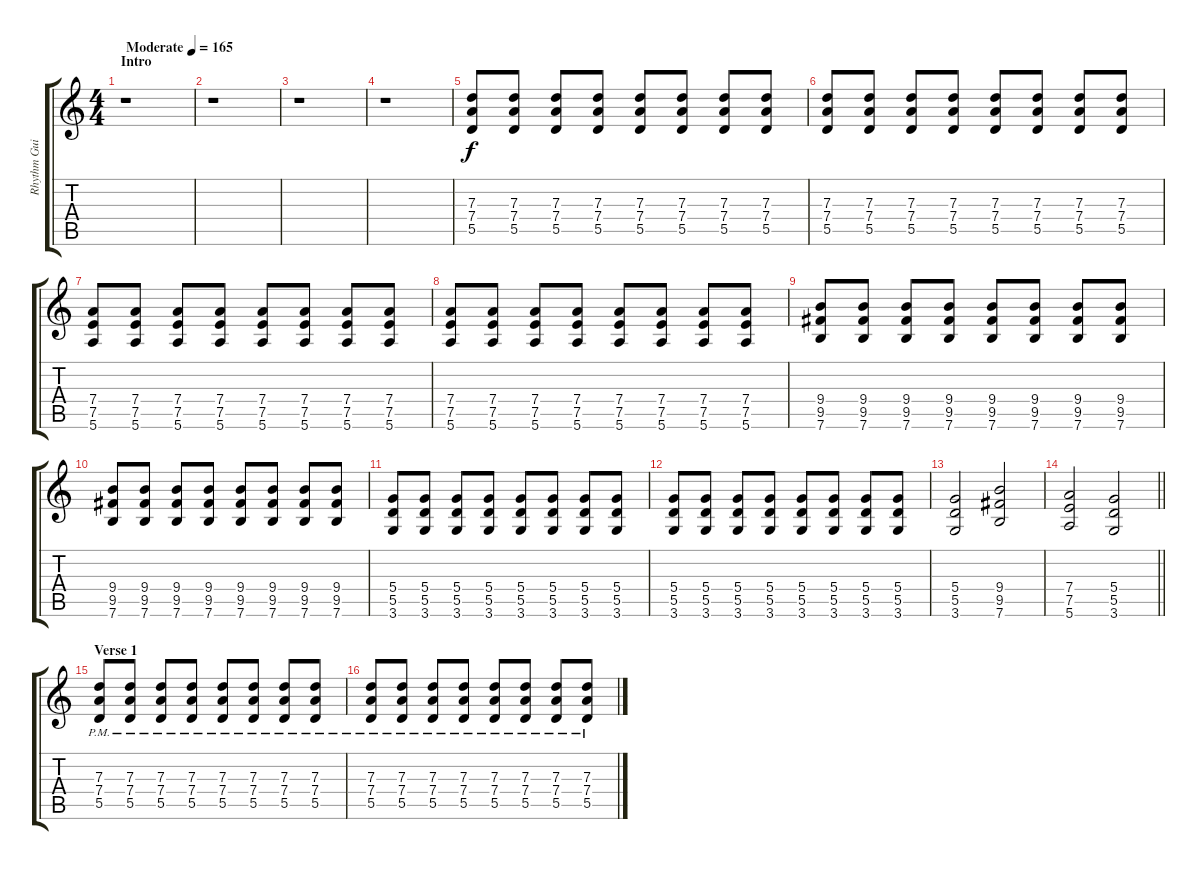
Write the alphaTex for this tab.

\track ("Rhythm Guitar" "Rhythm Gui") {instrument overdrivenguitar}
\staff {score tabs}
\tuning (E4 B3 G3 D3 A2 E2) {hide}
\ts (4 4)
\section ("" "Intro")
\tempo (165 "Moderate")
\clef g2
\ks c
r.1{dy f instrument overdrivenguitar} |
r.1 |
r.1 |
r.1 |
(7.3 7.4 5.5).8 (7.3 7.4 5.5).8 (7.3 7.4 5.5).8 (7.3 7.4 5.5).8 (7.3 7.4 5.5).8 (7.3 7.4 5.5).8 (7.3 7.4 5.5).8 (7.3 7.4 5.5).8 |
(7.3 7.4 5.5).8 (7.3 7.4 5.5).8 (7.3 7.4 5.5).8 (7.3 7.4 5.5).8 (7.3 7.4 5.5).8 (7.3 7.4 5.5).8 (7.3 7.4 5.5).8 (7.3 7.4 5.5).8 |
(7.4 7.5 5.6).8 (7.4 7.5 5.6).8 (7.4 7.5 5.6).8 (7.4 7.5 5.6).8 (7.4 7.5 5.6).8 (7.4 7.5 5.6).8 (7.4 7.5 5.6).8 (7.4 7.5 5.6).8 |
(7.4 7.5 5.6).8 (7.4 7.5 5.6).8 (7.4 7.5 5.6).8 (7.4 7.5 5.6).8 (7.4 7.5 5.6).8 (7.4 7.5 5.6).8 (7.4 7.5 5.6).8 (7.4 7.5 5.6).8 |
(9.4 9.5 7.6).8 (9.4 9.5 7.6).8 (9.4 9.5 7.6).8 (9.4 9.5 7.6).8 (9.4 9.5 7.6).8 (9.4 9.5 7.6).8 (9.4 9.5 7.6).8 (9.4 9.5 7.6).8 |
(9.4 9.5 7.6).8 (9.4 9.5 7.6).8 (9.4 9.5 7.6).8 (9.4 9.5 7.6).8 (9.4 9.5 7.6).8 (9.4 9.5 7.6).8 (9.4 9.5 7.6).8 (9.4 9.5 7.6).8 |
(5.4 5.5 3.6).8 (5.4 5.5 3.6).8 (5.4 5.5 3.6).8 (5.4 5.5 3.6).8 (5.4 5.5 3.6).8 (5.4 5.5 3.6).8 (5.4 5.5 3.6).8 (5.4 5.5 3.6).8 |
(5.4 5.5 3.6).8 (5.4 5.5 3.6).8 (5.4 5.5 3.6).8 (5.4 5.5 3.6).8 (5.4 5.5 3.6).8 (5.4 5.5 3.6).8 (5.4 5.5 3.6).8 (5.4 5.5 3.6).8 |
(5.4 5.5 3.6).2 (9.4 9.5 7.6).2 |
\barLineRight lightlight
(7.4 7.5 5.6).2 (5.4 5.5 3.6).2 |
\section ("" "Verse 1")
(7.3{pm} 7.4{pm} 5.5{pm}).8 (7.3{pm} 7.4{pm} 5.5{pm}).8 (7.3{pm} 7.4{pm} 5.5{pm}).8 (7.3{pm} 7.4{pm} 5.5{pm}).8 (7.3{pm} 7.4{pm} 5.5{pm}).8 (7.3{pm} 7.4{pm} 5.5{pm}).8 (7.3{pm} 7.4{pm} 5.5{pm}).8 (7.3{pm} 7.4{pm} 5.5{pm}).8 |
(7.3{pm} 7.4{pm} 5.5{pm}).8 (7.3{pm} 7.4{pm} 5.5{pm}).8 (7.3{pm} 7.4{pm} 5.5{pm}).8 (7.3{pm} 7.4{pm} 5.5{pm}).8 (7.3{pm} 7.4{pm} 5.5{pm}).8 (7.3{pm} 7.4{pm} 5.5{pm}).8 (7.3{pm} 7.4{pm} 5.5{pm}).8 (7.3{pm} 7.4{pm} 5.5{pm}).8
